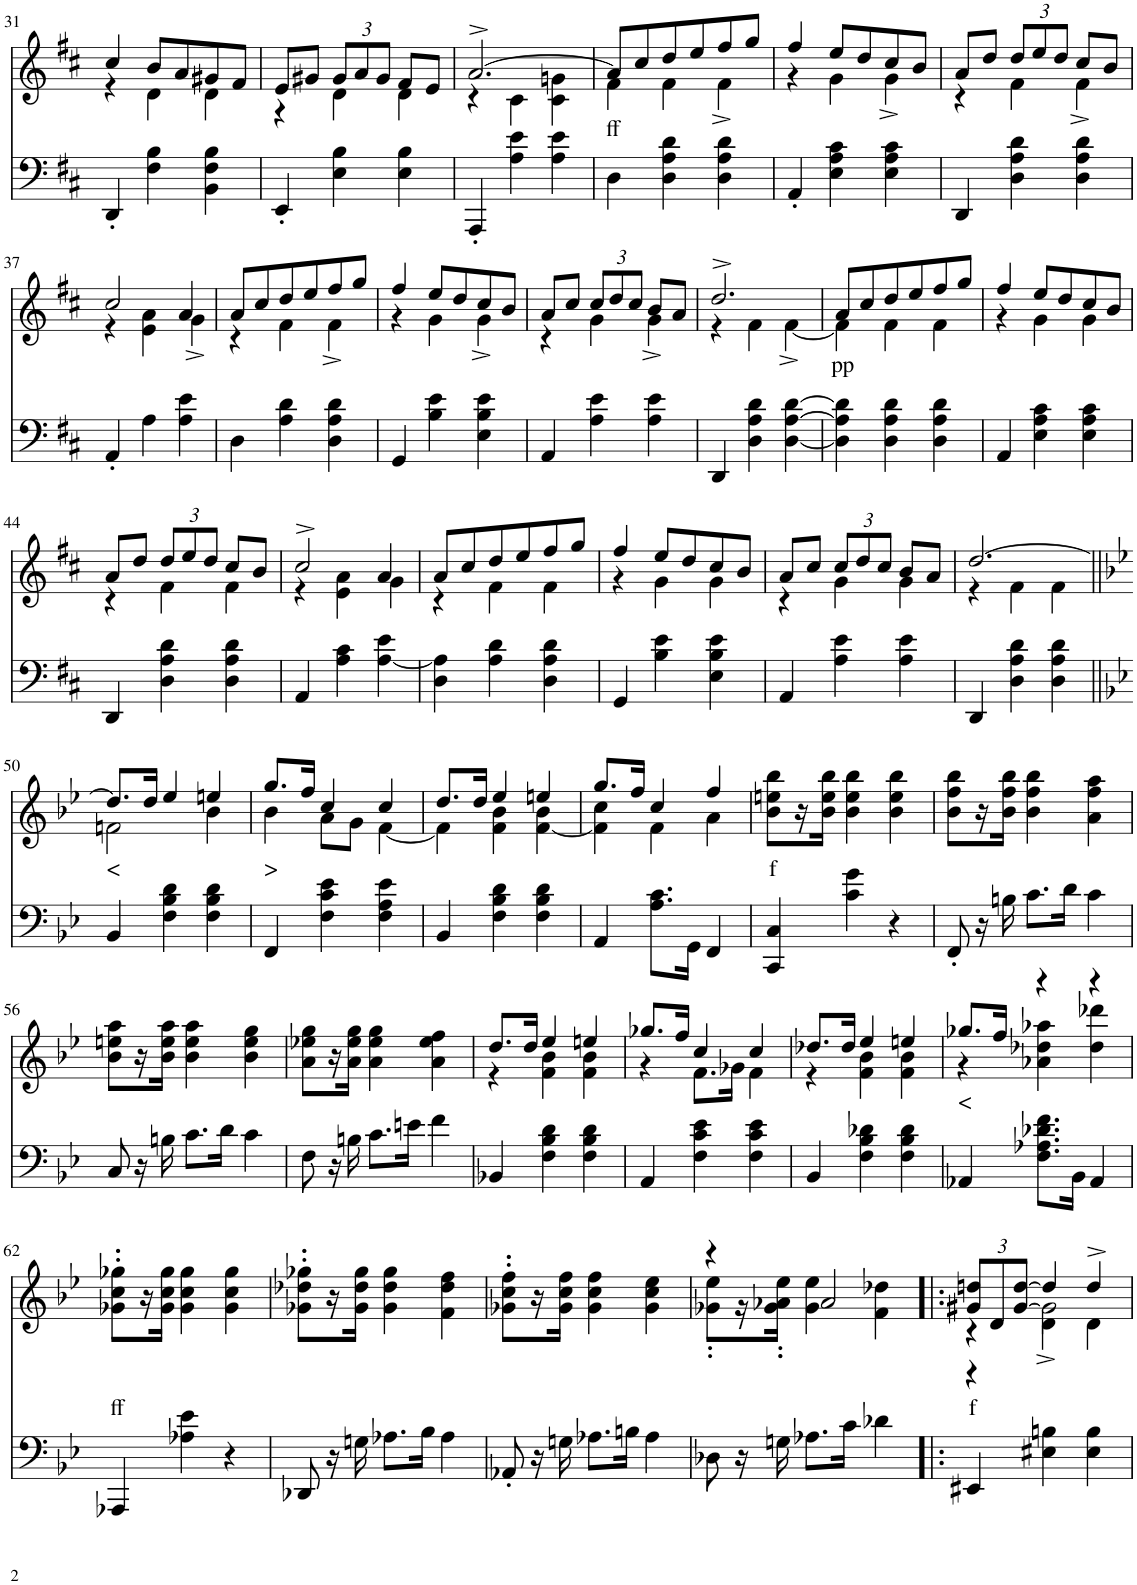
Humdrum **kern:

**kern	**kern	**text
*part2	*part1	*part1
*staff2	*staff1	*staff1
*I"piano	*I"piano	*
*I'Pno	*I'Pno	*
!!LO:PB:g=z
*clefF4	*clefG2	*
*k[f#c#]	*k[f#c#]	*
*D:	*D:	*
*M3/4	*M3/4	*
=31	=31	=31
*	*^	*
4DD'/	4cc#/	4r	.
4F#\ 4B\	8b/L	4d\	.
.	8a/	.	.
4BB\ 4F#\ 4B\	8g#X/	4d\	.
.	8f#/J	.	.
=32	=32	=32	=32
4EE'/	8e/L	4r	.
.	8g#X/J	.	.
*	*Xbrackettup	*	*
4E\ 4B\	12g#/L	4d\	.
.	12a/	.	.
.	12g#/J	.	.
4E\ 4B\	8f#/L	4d\	.
.	8e/J	.	.
=33	=33	=33	=33
4AAA'/	[2.a^/	4r	.
4A\ 4e\	.	4c#\	.
4A\ 4e\	.	4c#\ 4gn\	.
=34	=34	=34	=34
!	!	!	!LO:LY:b
4D\	8a/L]	4f#\	ff
.	8cc#/	.	.
4D\ 4A\ 4d\	8dd/	4f#\	.
.	8ee/	.	.
4D\ 4A\ 4d\	8ff#/	4f#^\	.
.	8gg/J	.	.
=35	=35	=35	=35
4AA'/	4ff#/	4r	.
4E\ 4A\ 4c#\	8ee/L	4g\	.
.	8dd/	.	.
4E\ 4A\ 4c#\	8cc#/	4g^\	.
.	8b/J	.	.
=36	=36	=36	=36
4DD/	8a/L	4r	.
.	8dd/J	.	.
4D\ 4A\ 4d\	12dd/L	4f#\	.
.	12ee/	.	.
.	12dd/J	.	.
4D\ 4A\ 4d\	8cc#/L	4f#^\	.
.	8b/J	.	.
!!LO:LB:g=z	!!
=37	=37	=37	=37
4AA'/	2cc#/	4r	.
4A\	.	4e\ 4a\	.
4A\ 4e\	4a/	4g^\	.
=38	=38	=38	=38
4D\	8a/L	4r	.
.	8cc#/	.	.
4A\ 4d\	8dd/	4f#\	.
.	8ee/	.	.
4D\ 4A\ 4d\	8ff#/	4f#^\	.
.	8gg/J	.	.
=39	=39	=39	=39
4GG/	4ff#/	4r	.
4B\ 4e\	8ee/L	4g\	.
.	8dd/	.	.
4E\ 4B\ 4e\	8cc#/	4g^\	.
.	8b/J	.	.
=40	=40	=40	=40
4AA/	8a/L	4r	.
.	8cc#/J	.	.
4A\ 4e\	12cc#/L	4g\	.
.	12dd/	.	.
.	12cc#/J	.	.
4A\ 4e\	8b/L	4g^\	.
.	8a/J	.	.
=41	=41	=41	=41
4DD/	2.dd^/	4r	.
4D\ 4A\ 4d\	.	4f#\	.
[4D\ [4A\ [4d\	.	[4f#^\	.
=42	=42	=42	=42
!	!	!	!LO:LY:b
4D\] 4A\] 4d\]	8a/L	4f#\]	pp
.	8cc#/	.	.
4D\ 4A\ 4d\	8dd/	4f#\	.
.	8ee/	.	.
4D\ 4A\ 4d\	8ff#/	4f#\	.
.	8gg/J	.	.
=43	=43	=43	=43
4AA/	4ff#/	4r	.
4E\ 4A\ 4c#\	8ee/L	4g\	.
.	8dd/	.	.
4E\ 4A\ 4c#\	8cc#/	4g\	.
.	8b/J	.	.
!!LO:LB:g=z	!!
=44	=44	=44	=44
4DD/	8a/L	4r	.
.	8dd/J	.	.
4D\ 4A\ 4d\	12dd/L	4f#\	.
.	12ee/	.	.
.	12dd/J	.	.
4D\ 4A\ 4d\	8cc#/L	4f#\	.
.	8b/J	.	.
=45	=45	=45	=45
4AA/	2cc#^/	4r	.
4A\ 4c#\	.	4e\ 4a\	.
[4A\ 4e\	4a/	4g\	.
=46	=46	=46	=46
4D\ 4A\]	8a/L	4r	.
.	8cc#/	.	.
4A\ 4d\	8dd/	4f#\	.
.	8ee/	.	.
4D\ 4A\ 4d\	8ff#/	4f#\	.
.	8gg/J	.	.
=47	=47	=47	=47
4GG/	4ff#/	4r	.
4B\ 4e\	8ee/L	4g\	.
.	8dd/	.	.
4E\ 4B\ 4e\	8cc#/	4g\	.
.	8b/J	.	.
=48	=48	=48	=48
4AA/	8a/L	4r	.
.	8cc#/J	.	.
4A\ 4e\	12cc#/L	4g\	.
.	12dd/	.	.
.	12cc#/J	.	.
4A\ 4e\	8b/L	4g\	.
.	8a/J	.	.
=49	=49	=49	=49
4DD/	[2.dd/	4r	.
4D\ 4A\ 4d\	.	4f#\	.
4D\ 4A\ 4d\	.	4f#\	.
!!LO:LB:g=z	!!
=50||	=50||	=50||	=50||
*k[b-e-]	*k[b-e-]	*	*
!	!	!	!LO:LY:b
4BB-/	8.dd/L]	2fn\	<
.	16dd/Jk	.	.
4F\ 4B-\ 4d\	4ee-/	.	.
4F\ 4B-\ 4d\	4een/	4b-\	.
=51	=51	=51	=51
!	!	!	!LO:LY:b
4FF/	8.gg/L	4b-\	>
.	16ff/Jk	.	.
4F\ 4c\ 4e-\	4cc/	8a\L	.
.	.	8g\J	.
4F\ 4A\ 4e-\	4cc/	[4f\	.
=52	=52	=52	=52
4BB-/	8.dd/L	4f\]	.
.	16dd/Jk	.	.
4F\ 4B-\ 4d\	4ee-/	4f\ 4b-\	.
4F\ 4B-\ 4d\	4een/	[4f\ 4b-\	.
=53	=53	=53	=53
4AA/	8.gg/L	4f\] 4cc\	.
.	16ff/Jk	.	.
8.A\ 8.c\L	4cc/	4f\	.
16GG\Jk	.	.	.
4FF/	4ff/	4a\	.
=54	=54	=54	=54
!	!	!	!LO:LY:b
*	*v	*v	*
4CC/ 4C/	8b-\ 8een\ 8bb-\L	f
.	16r	.
.	16b-\ 16ee\ 16bb-\JJ	.
4c\ 4g\	4b-\ 4ee\ 4bb-\	.
4r	4b-\ 4ee\ 4bb-\	.
=55	=55	=55
8FF'/	8b-\ 8ff\ 8bb-\L	.
16r	16r	.
16Bn\	16b-\ 16ff\ 16bb-\JJ	.
8.c\L	4b-\ 4ff\ 4bb-\	.
16d\Jk	.	.
4c\	4a\ 4ff\ 4aa\	.
!!LO:LB:g=z
=56	=56	=56
8C/	8b-\ 8een\ 8aa\L	.
16r	16r	.
16Bn\	16b-\ 16ee\ 16aa\JJ	.
8.c\L	4b-\ 4ee\ 4aa\	.
16d\Jk	.	.
4c\	4b-\ 4ee\ 4gg\	.
=57	=57	=57
8F\	8a\ 8ee-X\ 8gg\L	.
16r	16r	.
16Bn\	16a\ 16ee-\ 16gg\JJ	.
8.c\L	4a\ 4ee-\ 4gg\	.
16en\Jk	.	.
4f\	4a\ 4ee-\ 4ff\	.
=58	=58	=58
*	*^	*
4BB-X/	8.dd/L	4r	.
.	16dd/Jk	.	.
4F\ 4B-\ 4d\	4ee-/	4f\ 4b-\	.
4F\ 4B-\ 4d\	4een/	4f\ 4b-\	.
=59	=59	=59	=59
4AA/	8.gg-X/L	4r	.
.	16ff/Jk	.	.
4F\ 4c\ 4e-\	4cc/	8.f\L	.
.	.	16g-X\Jk	.
4F\ 4c\ 4e-\	4cc/	4f\	.
=60	=60	=60	=60
4BB-/	8.dd-X/L	4r	.
.	16dd-/Jk	.	.
4F\ 4B-\ 4d-X\	4ee-/	4f\ 4b-\	.
4F\ 4B-\ 4d-\	4een/	4f\ 4b-\	.
=61	=61	=61	=61
!	!	!	!LO:LY:b
4AA-X/	8.gg-X/L	4r	<
.	16ff/Jk	.	.
8.F\ 8.A-X\ 8.d-X\ 8.f\L	4r	4a-X\ 4dd-X\ 4aa-X\	.
16BB-\Jk	.	.	.
4AA-/	4r	4dd-\ 4ddd-X\	.
!!LO:LB:g=z
=62	=62	=62	=62
!	!	!	!LO:LY:b
*	*v	*v	*
4AAA-X/	8g-X\' 8cc\' 8gg-X\'L	ff
.	16r	.
.	16g-\ 16cc\ 16gg-\JJ	.
4A-X\ 4e-\	4g-\ 4cc\ 4gg-\	.
4r	4g-\ 4cc\ 4gg-\	.
=63	=63	=63
8DD-X/	8g-X\' 8dd-X\' 8gg-X\'L	.
16r	16r	.
16Gn\	16g-\ 16dd-\ 16gg-\JJ	.
8.A-X\L	4g-\ 4dd-\ 4gg-\	.
16B-\Jk	.	.
4A-\	4f\ 4dd-\ 4ff\	.
=64	=64	=64
8AA-X'/	8g-X\' 8cc\' 8ff\'L	.
16r	16r	.
16Gn\	16g-\ 16cc\ 16ff\JJ	.
8.A-X\L	4g-\ 4cc\ 4ff\	.
16Bn\Jk	.	.
4A-\	4g-\ 4cc\ 4ee-\	.
=65	=65	=65
*	*^	*
8D-X\	4r	8g-X\' 8ee-\'L	.
16r	.	16r	.
16Gn\	.	16g-\' 16a-X\' 16ee-\'JJ	.
8.A-X\L	2a-/	4g-\ 4ee-\	.
16c\Jk	.	.	.
4d-X\	.	4f\ 4dd-X\	.
=66!|:	=66!|:	=66!|:	=66!|:
*	*	*^	*
!	!	!	!	!LO:LY:b
4EE#X/	12g#X/ 12ddn/L	4r	4r	f
.	12d/	.	.	.
.	[12g#/ [12dd/J	.	.	.
4E#X\ 4Bn\	4dd/]	2g#\]	4d^\	.
4E#\ 4B\	4dd^/	.	4d\	.
*	*v	*v	*v	*
=	=	=
*-	*-	*-
